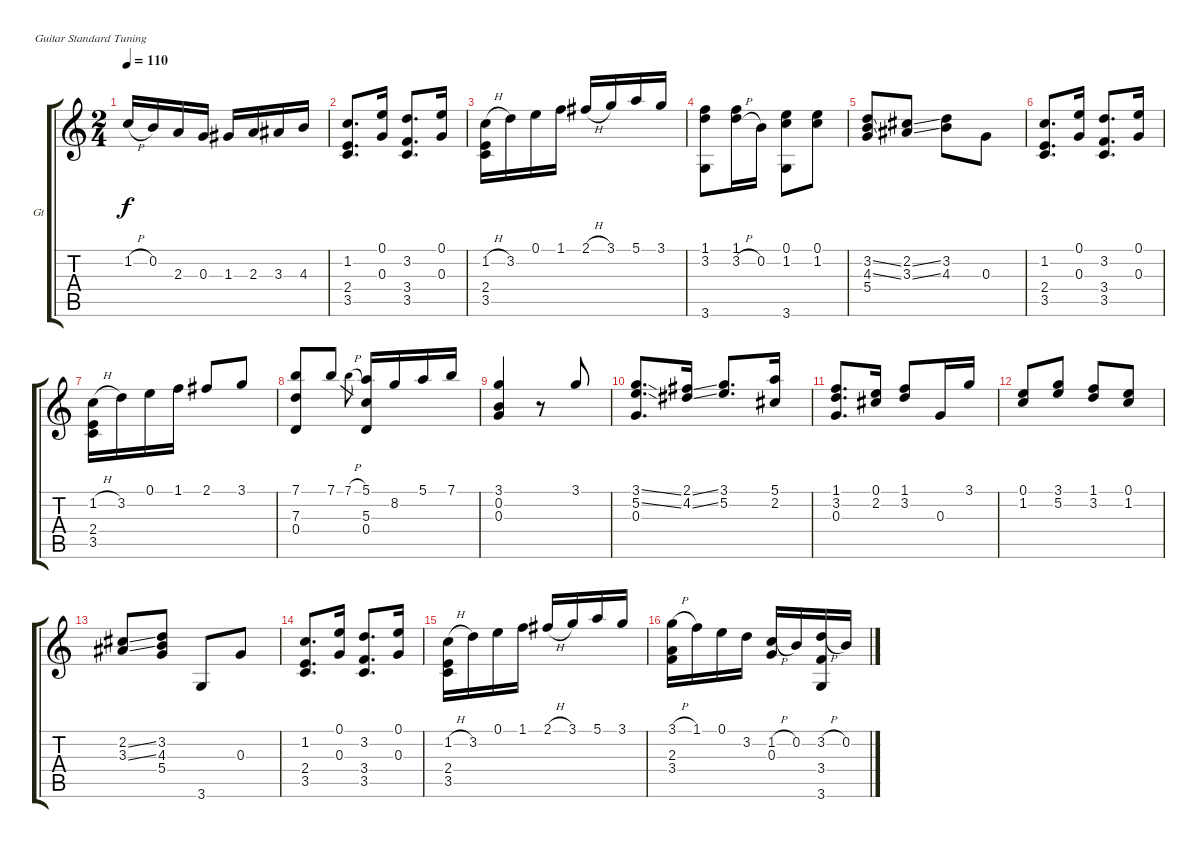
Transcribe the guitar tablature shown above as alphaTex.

\defaultSystemsLayout 4
\bracketExtendMode groupsimilarinstruments
\firstSystemTrackNameOrientation horizontal
\otherSystemsTrackNameOrientation horizontal
\track ("Guitar" "Gt") {instrument acousticguitarnylon}
\staff {score tabs}
\tuning (E4 B3 G3 D3 A2 E2)
\ts (2 4)
\tempo 110
\clef g2
\scale
0.395833
\ks c
1.2{h}.16{dy f} 0.2.16 2.3.16 0.3.16 1.3.16 2.3.16 3.3.16 4.3.16 |
\scale
0.208333 (1.2 2.4 3.5).8{d} (0.1 0.3).16 (3.2 3.4 3.5).8{d} (0.1 0.3).16 |
\scale
0.438799 (1.2{h} 3.5 2.4).16 3.2.16 0.1.16 1.1.16 2.1{h}.16{beam invert} 3.1.16 5.1.16 3.1.16 |
\scale
0.251732 (1.1 3.2 3.6).8{beam invert} (1.1 3.2{h}).16 0.2.16 (0.1 1.2 3.6).8 (0.1 1.2).8{beam invert} |
\scale
0.309469 (3.2{ss} 4.3{ss} 5.4).8{beam invert} (2.2{ss} 3.3{ss}).8 (3.2 4.3).8 0.3.8 |
\scale
0.25641 (1.2 2.4 3.5).8{d} (0.1 0.3).16 (3.2 3.4 3.5).8{d} (0.1 0.3).16 |
\scale
0.407692 (1.2{h} 3.5 2.4).16 3.2.16 0.1.16 1.1.16 2.1.8{beam invert} 3.1.8 |
\scale
0.335897 (7.1 7.3 0.4).8{beam invert} 7.1.8 7.1{h}.8{gr beam invert} (5.1 5.3 0.4).16{beam invert} 8.2.16 5.1.16 7.1.16 |
\scale
0.260317 (3.1 0.2 0.3).4{beam invert} r.8{beam invert} 3.1.8{beam invert} |
\scale
0.380952 (3.1{ss} 5.2{ss} 0.3).8{d beam invert} (2.1{ss} 4.2{ss}).16 (3.1 5.2).8{d beam invert} (5.1 2.2).16 |
\scale
0.35873 (1.1 3.2 0.3).8{d beam invert} (0.1 2.2).16 (1.1 3.2).8{beam invert} 0.3.16 3.1.16 |
\scale
0.313993 (0.1 1.2).8{beam invert} (3.1 5.2).8 (1.1 3.2).8{beam invert} (0.1 1.2).8 |
\scale
0.34471 (2.2{ss} 3.3{ss}).8{beam invert} (3.2 4.3 5.4).8 3.6.8 0.3.8 |
\scale
0.341297 (1.2 2.4 3.5).8{d} (0.1 0.3).16 (3.2 3.4 3.5).8{d} (0.1 0.3).16 |
\scale
0.465686 (1.2{h} 3.5 2.4).16 3.2.16 0.1.16 1.1.16 2.1{h}.16{beam invert} 3.1.16 5.1.16 3.1.16 |
\scale
0.333333 (3.1{h} 2.3 3.4).16 1.1.16 0.1.16 3.2.16 (1.2{h} 0.3).16 0.2.16 (3.2{h} 3.4 3.6).16 0.2.16
